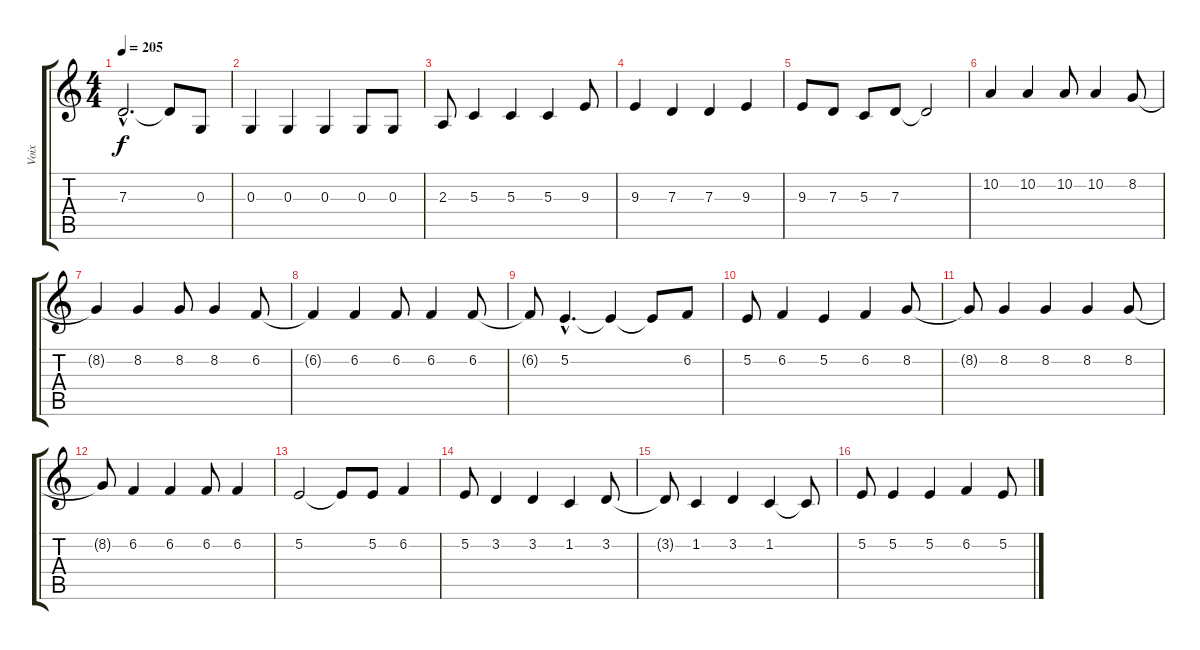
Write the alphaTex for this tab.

\track ("Voix" "Voix") {instrument voiceoohs}
\staff {score tabs}
\tuning (E4 B3 G3 D3 A2 E2) {hide}
\ts (4 4)
\tempo 205
\clef g2
\ks c
7.3{hac t}.2{d dy f} 7.3{t}.8 0.3.8 |
0.3.4 0.3.4 0.3.4 0.3.8 0.3.8 |
2.3.8 5.3.4 5.3.4 5.3.4 9.3.8 |
9.3.4 7.3.4 7.3.4 9.3.4 |
9.3.8 7.3.8 5.3.8 7.3.8 7.3{t}.2 |
10.2.4 10.2.4 10.2.8 10.2.4 8.2.8 |
8.2{t}.4 8.2.4 8.2.8 8.2.4 6.2.8 |
6.2{t}.4 6.2.4 6.2.8 6.2.4 6.2.8 |
6.2{t}.8 5.2{hac}.4{d} 5.2{t}.4 5.2{t}.8 6.2.8 |
5.2.8 6.2.4 5.2.4 6.2.4 8.2.8 |
8.2{t}.8 8.2.4 8.2.4 8.2.4 8.2.8 |
8.2{t}.8 6.2.4 6.2.4 6.2.8 6.2.4 |
5.2.2 5.2{t}.8 5.2.8 6.2.4 |
5.2.8 3.2.4 3.2.4 1.2.4 3.2.8 |
3.2{t}.8 1.2.4 3.2.4 1.2.4 1.2{t}.8 |
5.2.8 5.2.4 5.2.4 6.2.4 5.2.8
